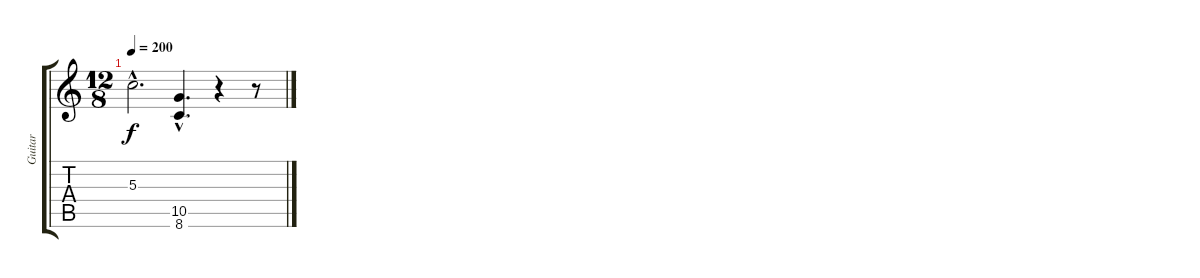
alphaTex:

\track ("Guitar" "Guitar") {instrument overdrivenguitar}
\staff {score tabs}
\tuning (E4 B3 G3 D3 A2 E2) {hide}
\ts (12 8)
\tempo 200
\clef g2
\ks c
5.3{hac}.2{d dy f} (10.5{hac} 8.6{hac}).4{d} r.4 r.8
